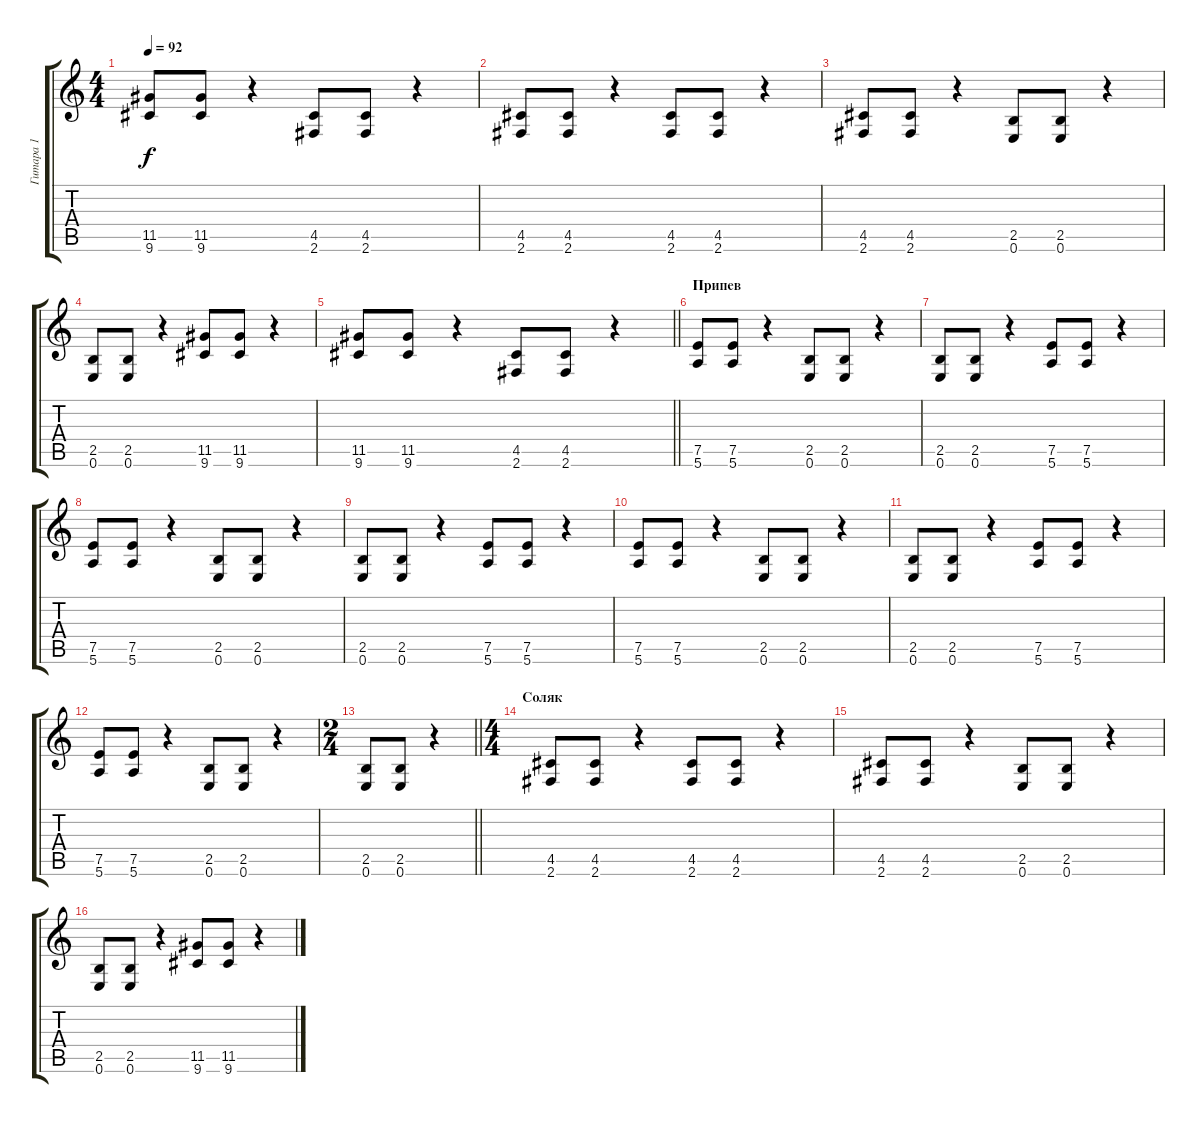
\track ("Гитара 1" "Гитара 1") {instrument distortionguitar}
\staff {score tabs}
\tuning (E4 B3 G3 D3 A2 E2) {hide}
\ts (4 4)
\tempo 92
\clef g2
\ks c
(11.5 9.6).8{dy f} (11.5 9.6).8 r.4 (4.5 2.6).8 (4.5 2.6).8 r.4 |
(4.5 2.6).8 (4.5 2.6).8 r.4 (4.5 2.6).8 (4.5 2.6).8 r.4 |
(4.5 2.6).8 (4.5 2.6).8 r.4 (2.5 0.6).8 (2.5 0.6).8 r.4 |
(2.5 0.6).8 (2.5 0.6).8 r.4 (11.5 9.6).8 (11.5 9.6).8 r.4 |
\barLineRight lightlight
(11.5 9.6).8 (11.5 9.6).8 r.4 (4.5 2.6).8 (4.5 2.6).8 r.4 |
\section ("" "Припев")
(7.5 5.6).8 (7.5 5.6).8 r.4 (2.5 0.6).8 (2.5 0.6).8 r.4 |
(2.5 0.6).8 (2.5 0.6).8 r.4 (7.5 5.6).8 (7.5 5.6).8 r.4 |
(7.5 5.6).8 (7.5 5.6).8 r.4 (2.5 0.6).8 (2.5 0.6).8 r.4 |
(2.5 0.6).8 (2.5 0.6).8 r.4 (7.5 5.6).8 (7.5 5.6).8 r.4 |
(7.5 5.6).8 (7.5 5.6).8 r.4 (2.5 0.6).8 (2.5 0.6).8 r.4 |
(2.5 0.6).8 (2.5 0.6).8 r.4 (7.5 5.6).8 (7.5 5.6).8 r.4 |
(7.5 5.6).8 (7.5 5.6).8 r.4 (2.5 0.6).8 (2.5 0.6).8 r.4 |
\ts (2 4)
\barLineRight lightlight
(2.5 0.6).8 (2.5 0.6).8 r.4 |
\ts (4 4)
\section ("" "Соляк")
(4.5 2.6).8 (4.5 2.6).8 r.4 (4.5 2.6).8 (4.5 2.6).8 r.4 |
(4.5 2.6).8 (4.5 2.6).8 r.4 (2.5 0.6).8 (2.5 0.6).8 r.4 |
(2.5 0.6).8 (2.5 0.6).8 r.4 (11.5 9.6).8 (11.5 9.6).8 r.4
